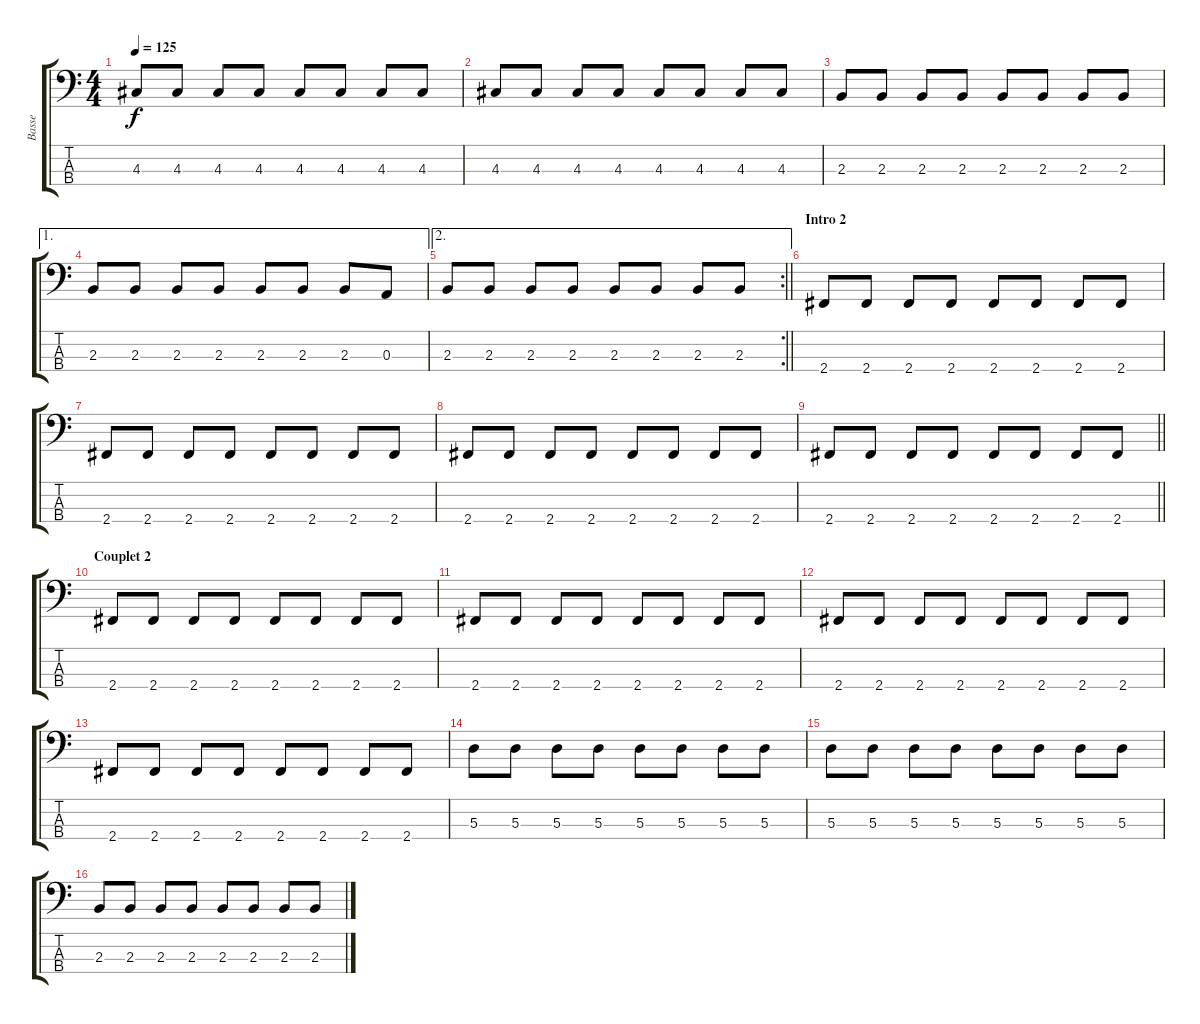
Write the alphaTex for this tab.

\track ("Basse" "Basse") {instrument electricbassfinger}
\staff {score tabs}
\tuning (G2 D2 A1 E1) {hide}
\ts (4 4)
\tempo 125
\clef f4
\ks c
4.3.8{dy f} 4.3.8 4.3.8 4.3.8 4.3.8 4.3.8 4.3.8 4.3.8 |
4.3.8 4.3.8 4.3.8 4.3.8 4.3.8 4.3.8 4.3.8 4.3.8 |
2.3.8 2.3.8 2.3.8 2.3.8 2.3.8 2.3.8 2.3.8 2.3.8 |
\ae 1
2.3.8 2.3.8 2.3.8 2.3.8 2.3.8 2.3.8 2.3.8 0.3.8 |
\ae 2
\rc 2
\barLineRight lightlight
2.3.8 2.3.8 2.3.8 2.3.8 2.3.8 2.3.8 2.3.8 2.3.8 |
\section ("" "Intro 2")
2.4.8 2.4.8 2.4.8 2.4.8 2.4.8 2.4.8 2.4.8 2.4.8 |
2.4.8 2.4.8 2.4.8 2.4.8 2.4.8 2.4.8 2.4.8 2.4.8 |
2.4.8 2.4.8 2.4.8 2.4.8 2.4.8 2.4.8 2.4.8 2.4.8 |
\barLineRight lightlight
2.4.8 2.4.8 2.4.8 2.4.8 2.4.8 2.4.8 2.4.8 2.4.8 |
\section ("" "Couplet 2")
2.4.8 2.4.8 2.4.8 2.4.8 2.4.8 2.4.8 2.4.8 2.4.8 |
2.4.8 2.4.8 2.4.8 2.4.8 2.4.8 2.4.8 2.4.8 2.4.8 |
2.4.8 2.4.8 2.4.8 2.4.8 2.4.8 2.4.8 2.4.8 2.4.8 |
2.4.8 2.4.8 2.4.8 2.4.8 2.4.8 2.4.8 2.4.8 2.4.8 |
5.3.8 5.3.8 5.3.8 5.3.8 5.3.8 5.3.8 5.3.8 5.3.8 |
5.3.8 5.3.8 5.3.8 5.3.8 5.3.8 5.3.8 5.3.8 5.3.8 |
2.3.8 2.3.8 2.3.8 2.3.8 2.3.8 2.3.8 2.3.8 2.3.8
